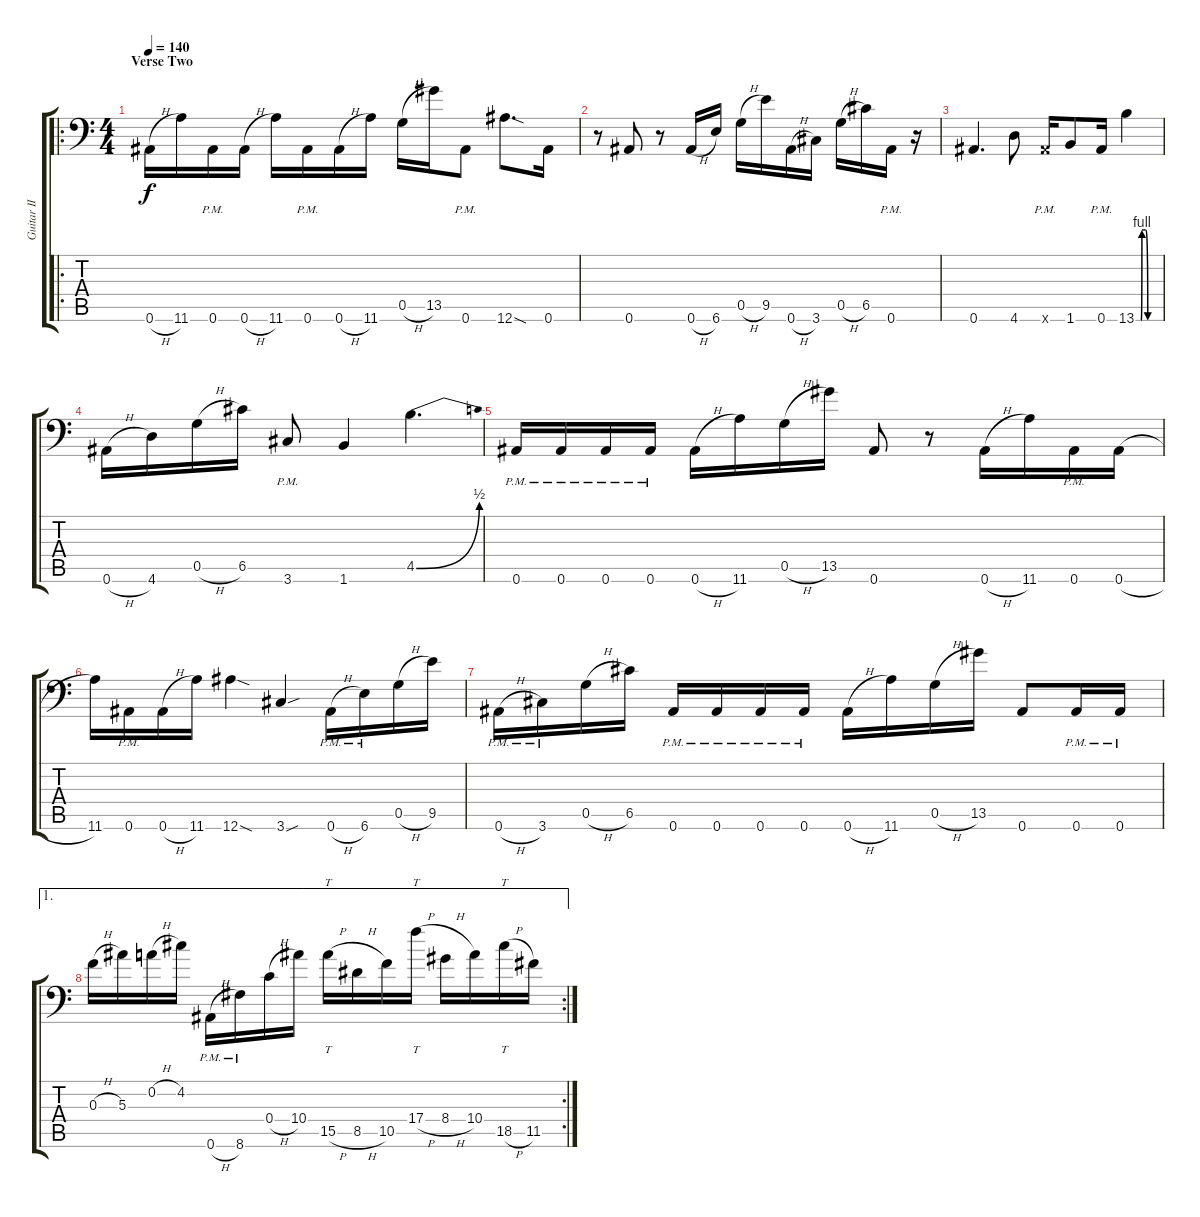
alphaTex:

\track ("Guitar II (Jake)" "Guitar II ") {instrument overdrivenguitar}
\staff {score tabs}
\tuning (D4 A3 F3 C3 G2 Bb1) {hide}
\ro
\ts (4 4)
\section ("" "Verse Two")
\tempo 140
\clef f4
\ks c
0.6{h}.16{dy f} 11.6.16 0.6{pm}.16 0.6{h}.16 11.6.16 0.6{pm}.16 0.6{h}.16 11.6.16 0.5{h}.16 13.5.16 0.6{pm}.8 12.6{sod}.8{d} 0.6.16 |
r.8 0.6.8 r.8 0.6{h}.16 6.6.16 0.5{h}.16 9.5.16 0.6{h}.16 3.6.16 0.5{h}.16 6.5.16 0.6{pm}.16 r.16 |
0.6.4{d} 4.6.8 0.6{pm x}.16 1.6.8 0.6{pm}.16 13.6{be (custom 0 0 6 0 9 0 13 0 15 4 20 4 24 4 30 0 60 0)}.4 |
0.6{h}.16 4.6.16 0.5{h}.16 6.5.16 3.6{pm}.8 1.6.4 4.5{be (bend 0 0 60 2)}.4{d} |
0.6{pm}.16 0.6{pm}.16 0.6{pm}.16 0.6{pm}.16 0.6{h}.16 11.6.16 0.5{h}.16 13.5.16 0.6.8 r.8 0.6{h}.16 11.6.16 0.6{pm}.16 0.6{h}.16 |
11.6.16 0.6{pm}.16 0.6{h}.16 11.6.16 12.6{sod}.4 3.6{sou}.4 0.6{h pm}.16 6.6{pm}.16 0.5{h}.16 9.5.16 |
0.6{h pm}.16 3.6{pm}.16 0.5{h}.16 6.5.16 0.6{pm}.16 0.6{pm}.16 0.6{pm}.16 0.6{pm}.16 0.6{h}.16 11.6.16 0.5{h}.16 13.5.16 0.6.8 0.6{pm}.16 0.6{pm}.16 |
\ae 1
\rc 2
0.3{h}.16 5.3.16 0.2{h}.16 4.2.16 0.6{h pm}.16 8.6{pm}.16 0.4{h}.16 10.4.16 15.5{h}.16{tt} 8.5{h}.16 10.5.16 17.4{h}.16{tt} 8.4{h}.16 10.4.16 18.5{h}.16{tt} 11.5.16
